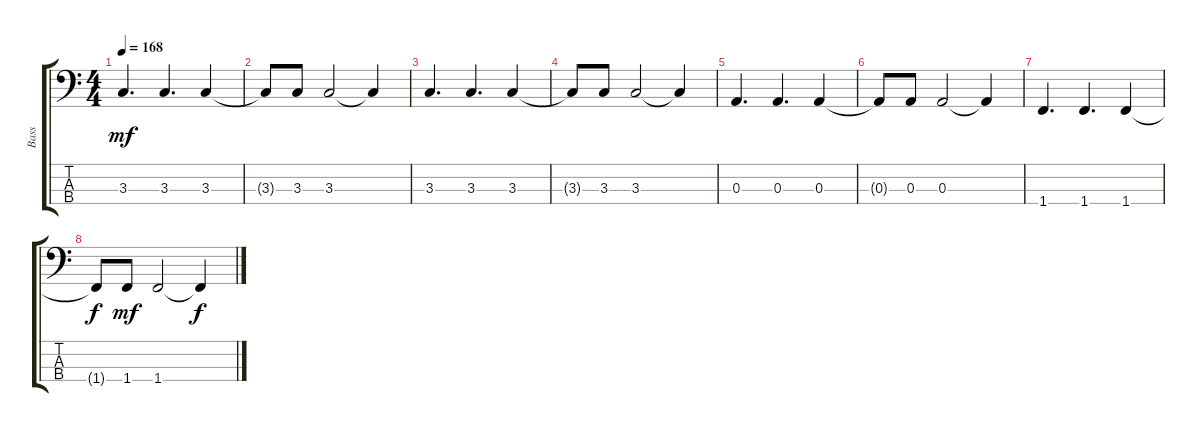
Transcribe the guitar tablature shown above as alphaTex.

\track ("Bass" "Bass") {instrument electricbassfinger}
\staff {score tabs}
\tuning (G2 D2 A1 E1) {hide}
\ts (4 4)
\tempo 168
\clef f4
\ks c
3.3.4{d dy mf} 3.3.4{d} 3.3.4 |
3.3{t}.8 3.3.8 3.3.2 3.3{t}.4 |
3.3.4{d} 3.3.4{d} 3.3.4 |
3.3{t}.8 3.3.8 3.3.2 3.3{t}.4 |
0.3.4{d} 0.3.4{d} 0.3.4 |
0.3{t}.8 0.3.8 0.3.2 0.3{t}.4 |
1.4.4{d} 1.4.4{d} 1.4.4 |
1.4{t}.8{dy f} 1.4.8{dy mf} 1.4.2 1.4{t}.4{dy f}
